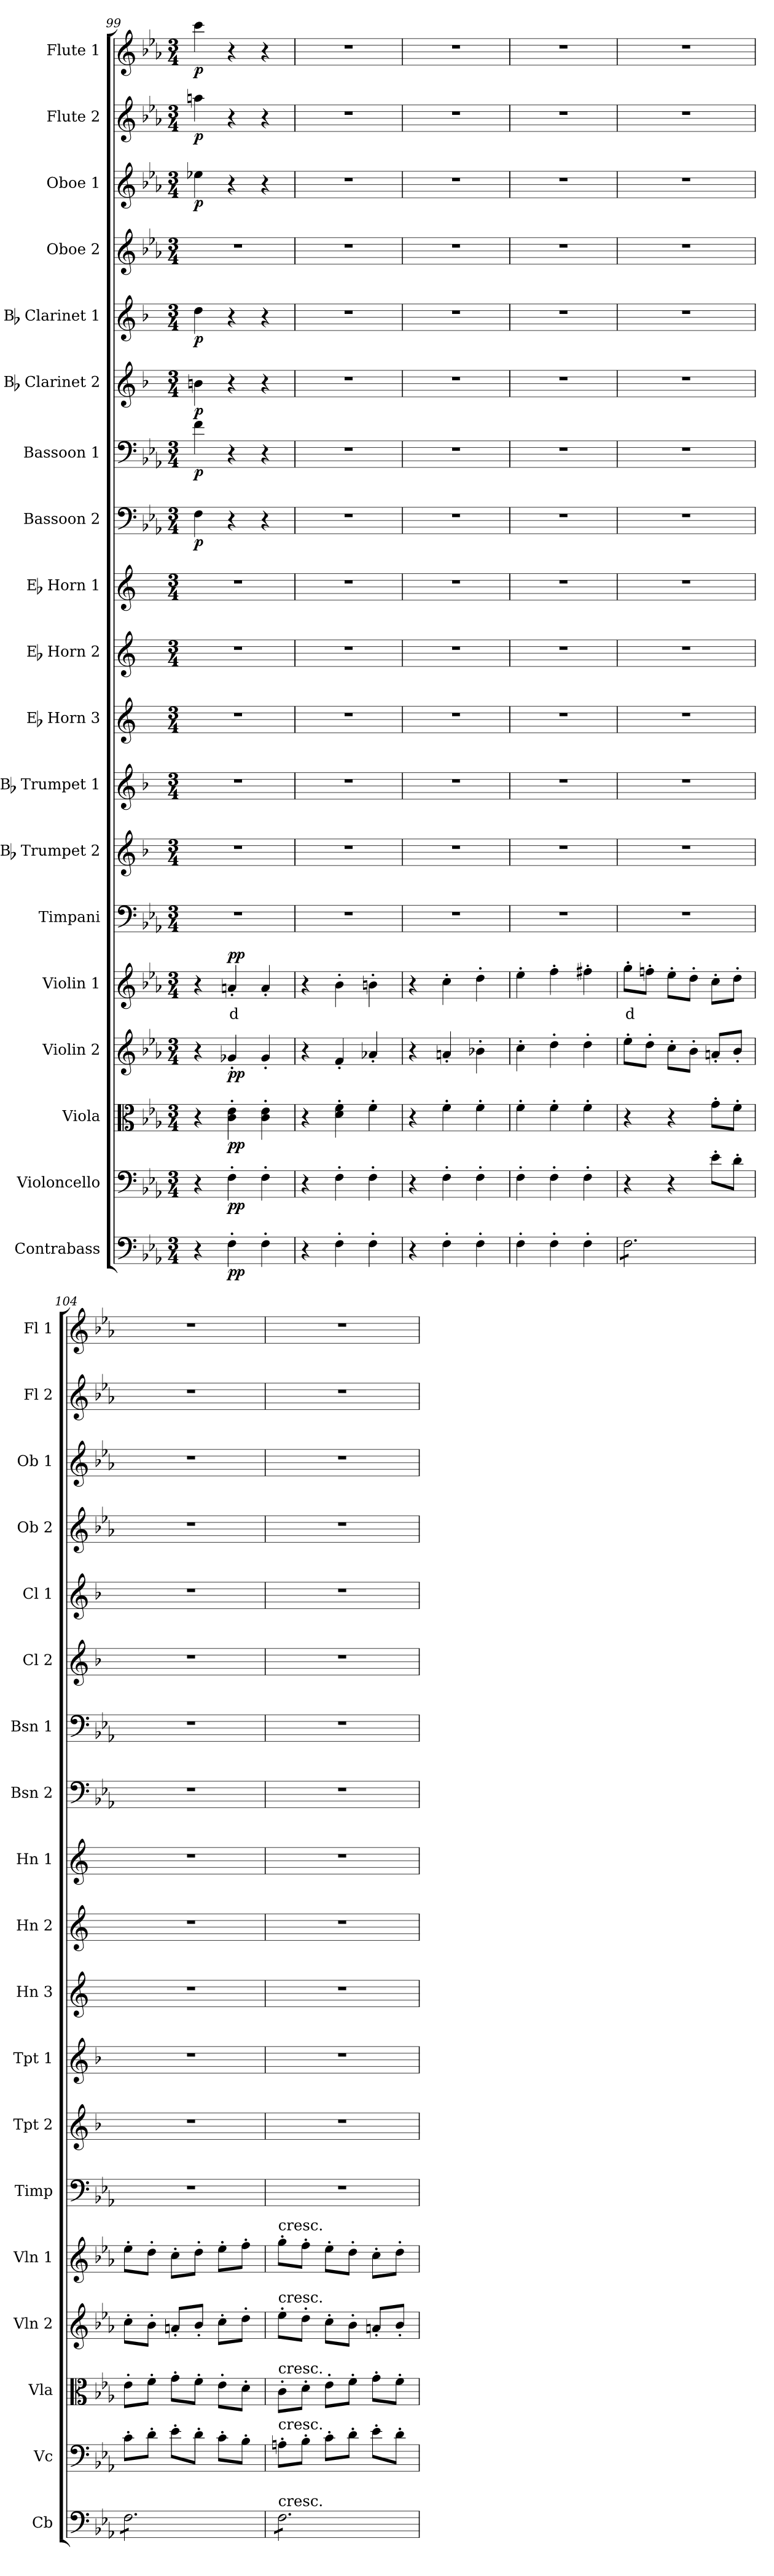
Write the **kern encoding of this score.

**kern	**dynam	**kern	**dynam	**kern	**dynam	**kern	**dynam	**kern	**text	**dynam	**kern	**kern	**kern	**kern	**kern	**kern	**kern	**dynam	**kern	**dynam	**kern	**dynam	**kern	**dynam	**kern	**kern	**dynam	**kern	**dynam	**kern	**dynam
*part19	*part19	*part18	*part18	*part17	*part17	*part16	*part16	*part15	*part15	*part15	*part14	*part13	*part12	*part11	*part10	*part9	*part8	*part8	*part7	*part7	*part6	*part6	*part5	*part5	*part4	*part3	*part3	*part2	*part2	*part1	*part1
*staff19	*staff19	*staff18	*staff18	*staff17	*staff17	*staff16	*staff16	*staff15	*staff15	*staff15	*staff14	*staff13	*staff12	*staff11	*staff10	*staff9	*staff8	*staff8	*staff7	*staff7	*staff6	*staff6	*staff5	*staff5	*staff4	*staff3	*staff3	*staff2	*staff2	*staff1	*staff1
*I"Contrabass	*	*I"Violoncello	*	*I"Viola	*	*I"Violin 2	*	*I"Violin 1	*	*	*I"Timpani	*I"Bb Trumpet 2	*I"Bb Trumpet 1	*I"Eb Horn 3	*I"Eb Horn 2	*I"Eb Horn 1	*I"Bassoon 2	*	*I"Bassoon 1	*	*I"Bb Clarinet 2	*	*I"Bb Clarinet 1	*	*I"Oboe 2	*I"Oboe 1	*	*I"Flute 2	*	*I"Flute 1	*
*I'Cb	*	*I'Vc	*	*I'Vla	*	*I'Vln 2	*	*I'Vln 1	*	*	*I'Timp	*I'Tpt 2	*I'Tpt 1	*I'Hn 3	*I'Hn 2	*I'Hn 1	*I'Bsn 2	*	*I'Bsn 1	*	*I'Cl 2	*	*I'Cl 1	*	*I'Ob 2	*I'Ob 1	*	*I'Fl 2	*	*I'Fl 1	*
*clefF4	*	*clefF4	*	*clefC3	*	*clefG2	*	*clefG2	*	*	*clefF4	*clefG2	*clefG2	*clefG2	*clefG2	*clefG2	*clefF4	*	*clefF4	*	*clefG2	*	*clefG2	*	*clefG2	*clefG2	*	*clefG2	*	*clefG2	*
*ITrd7c12	*	*	*	*	*	*	*	*	*	*	*	*ITrd1c2	*ITrd1c2	*ITrd5c9	*ITrd5c9	*ITrd5c9	*	*	*	*	*ITrd1c2	*	*ITrd1c2	*	*	*	*	*	*	*	*
*k[b-e-a-]	*	*k[b-e-a-]	*	*k[b-e-a-]	*	*k[b-e-a-]	*	*k[b-e-a-]	*	*	*k[b-e-a-]	*k[b-e-a-]	*k[b-e-a-]	*k[b-e-a-]	*k[b-e-a-]	*k[b-e-a-]	*k[b-e-a-]	*	*k[b-e-a-]	*	*k[b-e-a-]	*	*k[b-e-a-]	*	*k[b-e-a-]	*k[b-e-a-]	*	*k[b-e-a-]	*	*k[b-e-a-]	*
*M3/4	*	*M3/4	*	*M3/4	*	*M3/4	*	*M3/4	*	*	*M3/4	*M3/4	*M3/4	*M3/4	*M3/4	*M3/4	*M3/4	*	*M3/4	*	*M3/4	*	*M3/4	*	*M3/4	*M3/4	*	*M3/4	*	*M3/4	*
=99	=99	=99	=99	=99	=99	=99	=99	=99	=99	=99	=99	=99	=99	=99	=99	=99	=99	=99	=99	=99	=99	=99	=99	=99	=99	=99	=99	=99	=99	=99	=99
!	!	!	!	!	!	!	!	!	!	!	!	!	!	!	!	!	!	!LO:DY:b	!	!LO:DY:b	!	!LO:DY:b	!	!LO:DY:b	!	!	!LO:DY:b	!	!LO:DY:b	!	!LO:DY:b
4r	.	4r	.	4r	.	4r	.	4r	.	.	2.r	2.r	2.r	2.r	2.r	2.r	4F\	p	4f\	p	4an\	p	4cc\	p	2.r	4ee-X\	p	4aan\	p	4ccc\	p
!	!LO:DY:b	!	!LO:DY:b	!	!LO:DY:b	!	!LO:DY:b	!	!LO:LY:b:color=#FF0000	!LO:DY:b	!	!	!	!	!	!	!	!	!	!	!	!	!	!	!	!	!	!	!	!	!
4FF'\	pp	4F'\	pp	4c\' 4e-\'	pp	4g-X'/	pp	4an'/	d	pp	.	.	.	.	.	.	4r	.	4r	.	4r	.	4r	.	.	4r	.	4r	.	4r	.
4FF'\	.	4F'\	.	4c\' 4e-\'	.	4g-'/	.	4a'/	.	.	.	.	.	.	.	.	4r	.	4r	.	4r	.	4r	.	.	4r	.	4r	.	4r	.
=100	=100	=100	=100	=100	=100	=100	=100	=100	=100	=100	=100	=100	=100	=100	=100	=100	=100	=100	=100	=100	=100	=100	=100	=100	=100	=100	=100	=100	=100	=100	=100
4r	.	4r	.	4r	.	4r	.	4r	.	.	2.r	2.r	2.r	2.r	2.r	2.r	2.r	.	2.r	.	2.r	.	2.r	.	2.r	2.r	.	2.r	.	2.r	.
4FF'\	.	4F'\	.	4d\' 4f\'	.	4f'/	.	4b-'\	.	.	.	.	.	.	.	.	.	.	.	.	.	.	.	.	.	.	.	.	.	.	.
4FF'\	.	4F'\	.	4f'\	.	4a-X'/	.	4bn'\	.	.	.	.	.	.	.	.	.	.	.	.	.	.	.	.	.	.	.	.	.	.	.
=101	=101	=101	=101	=101	=101	=101	=101	=101	=101	=101	=101	=101	=101	=101	=101	=101	=101	=101	=101	=101	=101	=101	=101	=101	=101	=101	=101	=101	=101	=101	=101
4r	.	4r	.	4r	.	4r	.	4r	.	.	2.r	2.r	2.r	2.r	2.r	2.r	2.r	.	2.r	.	2.r	.	2.r	.	2.r	2.r	.	2.r	.	2.r	.
4FF'\	.	4F'\	.	4f'\	.	4an'/	.	4cc'\	.	.	.	.	.	.	.	.	.	.	.	.	.	.	.	.	.	.	.	.	.	.	.
4FF'\	.	4F'\	.	4f'\	.	4b-X'\	.	4dd'\	.	.	.	.	.	.	.	.	.	.	.	.	.	.	.	.	.	.	.	.	.	.	.
=102	=102	=102	=102	=102	=102	=102	=102	=102	=102	=102	=102	=102	=102	=102	=102	=102	=102	=102	=102	=102	=102	=102	=102	=102	=102	=102	=102	=102	=102	=102	=102
4FF'\	.	4F'\	.	4f'\	.	4cc'\	.	4ee-'\	.	.	2.r	2.r	2.r	2.r	2.r	2.r	2.r	.	2.r	.	2.r	.	2.r	.	2.r	2.r	.	2.r	.	2.r	.
4FF'\	.	4F'\	.	4f'\	.	4dd'\	.	4ff'\	.	.	.	.	.	.	.	.	.	.	.	.	.	.	.	.	.	.	.	.	.	.	.
4FF'\	.	4F'\	.	4f'\	.	4dd'\	.	4ff#X'\	.	.	.	.	.	.	.	.	.	.	.	.	.	.	.	.	.	.	.	.	.	.	.
=103	=103	=103	=103	=103	=103	=103	=103	=103	=103	=103	=103	=103	=103	=103	=103	=103	=103	=103	=103	=103	=103	=103	=103	=103	=103	=103	=103	=103	=103	=103	=103
!	!	!	!	!	!	!	!	!	!LO:LY:b:color=#FF0000	!	!	!	!	!	!	!	!	!	!	!	!	!	!	!	!	!	!	!	!	!	!
*tremolo	*	*	*	*	*	*	*	*	*	*	*	*	*	*	*	*	*	*	*	*	*	*	*	*	*	*	*	*	*	*	*
8FF\L	.	4r	.	4r	.	8ee-'\L	.	8gg'\L	d	.	2.r	2.r	2.r	2.r	2.r	2.r	2.r	.	2.r	.	2.r	.	2.r	.	2.r	2.r	.	2.r	.	2.r	.
8FF\	.	.	.	.	.	8dd'\J	.	8ffn'\J	.	.	.	.	.	.	.	.	.	.	.	.	.	.	.	.	.	.	.	.	.	.	.
8FF\	.	4r	.	4r	.	8cc'\L	.	8ee-'\L	.	.	.	.	.	.	.	.	.	.	.	.	.	.	.	.	.	.	.	.	.	.	.
8FF\	.	.	.	.	.	8b-'\J	.	8dd'\J	.	.	.	.	.	.	.	.	.	.	.	.	.	.	.	.	.	.	.	.	.	.	.
8FF\	.	8e-'\L	.	8g'\L	.	8an'/L	.	8cc'\L	.	.	.	.	.	.	.	.	.	.	.	.	.	.	.	.	.	.	.	.	.	.	.
8FF\J	.	8d'\J	.	8f'\J	.	8b-'/J	.	8dd'\J	.	.	.	.	.	.	.	.	.	.	.	.	.	.	.	.	.	.	.	.	.	.	.
!!LO:PB:g=z
=104	=104	=104	=104	=104	=104	=104	=104	=104	=104	=104	=104	=104	=104	=104	=104	=104	=104	=104	=104	=104	=104	=104	=104	=104	=104	=104	=104	=104	=104	=104	=104
8FF\L	.	8c'\L	.	8e-'\L	.	8cc'\L	.	8ee-'\L	.	.	2.r	2.r	2.r	2.r	2.r	2.r	2.r	.	2.r	.	2.r	.	2.r	.	2.r	2.r	.	2.r	.	2.r	.
8FF\	.	8d'\J	.	8f'\J	.	8b-'\J	.	8dd'\J	.	.	.	.	.	.	.	.	.	.	.	.	.	.	.	.	.	.	.	.	.	.	.
8FF\	.	8e-'\L	.	8g'\L	.	8an'/L	.	8cc'\L	.	.	.	.	.	.	.	.	.	.	.	.	.	.	.	.	.	.	.	.	.	.	.
8FF\	.	8d'\J	.	8f'\J	.	8b-'/J	.	8dd'\J	.	.	.	.	.	.	.	.	.	.	.	.	.	.	.	.	.	.	.	.	.	.	.
8FF\	.	8c'\L	.	8e-'\L	.	8cc'\L	.	8ee-'\L	.	.	.	.	.	.	.	.	.	.	.	.	.	.	.	.	.	.	.	.	.	.	.
8FF\J	.	8B-'\J	.	8d'\J	.	8dd'\J	.	8ff'\J	.	.	.	.	.	.	.	.	.	.	.	.	.	.	.	.	.	.	.	.	.	.	.
=105	=105	=105	=105	=105	=105	=105	=105	=105	=105	=105	=105	=105	=105	=105	=105	=105	=105	=105	=105	=105	=105	=105	=105	=105	=105	=105	=105	=105	=105	=105	=105
!	!	!	!	!	!	!	!	!LO:TX:a:t=cresc.	!	!	!	!	!	!	!	!	!	!	!	!	!	!	!	!	!	!	!	!	!	!	!
!	!	!	!	!	!	!LO:TX:a:t=cresc.	!	!	!	!	!	!	!	!	!	!	!	!	!	!	!	!	!	!	!	!	!	!	!	!	!
!	!	!	!	!LO:TX:a:t=cresc.	!	!	!	!	!	!	!	!	!	!	!	!	!	!	!	!	!	!	!	!	!	!	!	!	!	!	!
!	!	!LO:TX:a:t=cresc.	!	!	!	!	!	!	!	!	!	!	!	!	!	!	!	!	!	!	!	!	!	!	!	!	!	!	!	!	!
!LO:TX:a:t=cresc.	!	!	!	!	!	!	!	!	!	!	!	!	!	!	!	!	!	!	!	!	!	!	!	!	!	!	!	!	!	!	!
8FF\L	.	8An'\L	.	8c'\L	.	8ee-'\L	.	8gg'\L	.	.	2.r	2.r	2.r	2.r	2.r	2.r	2.r	.	2.r	.	2.r	.	2.r	.	2.r	2.r	.	2.r	.	2.r	.
8FF\	.	8B-'\J	.	8d'\J	.	8dd'\J	.	8ff'\J	.	.	.	.	.	.	.	.	.	.	.	.	.	.	.	.	.	.	.	.	.	.	.
8FF\	.	8c'\L	.	8e-'\L	.	8cc'\L	.	8ee-'\L	.	.	.	.	.	.	.	.	.	.	.	.	.	.	.	.	.	.	.	.	.	.	.
8FF\	.	8d'\J	.	8f'\J	.	8b-'\J	.	8dd'\J	.	.	.	.	.	.	.	.	.	.	.	.	.	.	.	.	.	.	.	.	.	.	.
8FF\	.	8e-'\L	.	8g'\L	.	8an'/L	.	8cc'\L	.	.	.	.	.	.	.	.	.	.	.	.	.	.	.	.	.	.	.	.	.	.	.
8FF\J	.	8d'\J	.	8f'\J	.	8b-'/J	.	8dd'\J	.	.	.	.	.	.	.	.	.	.	.	.	.	.	.	.	.	.	.	.	.	.	.
*Xtremolo	*	*	*	*	*	*	*	*	*	*	*	*	*	*	*	*	*	*	*	*	*	*	*	*	*	*	*	*	*	*	*
=	=	=	=	=	=	=	=	=	=	=	=	=	=	=	=	=	=	=	=	=	=	=	=	=	=	=	=	=	=	=	=
*-	*-	*-	*-	*-	*-	*-	*-	*-	*-	*-	*-	*-	*-	*-	*-	*-	*-	*-	*-	*-	*-	*-	*-	*-	*-	*-	*-	*-	*-	*-	*-
